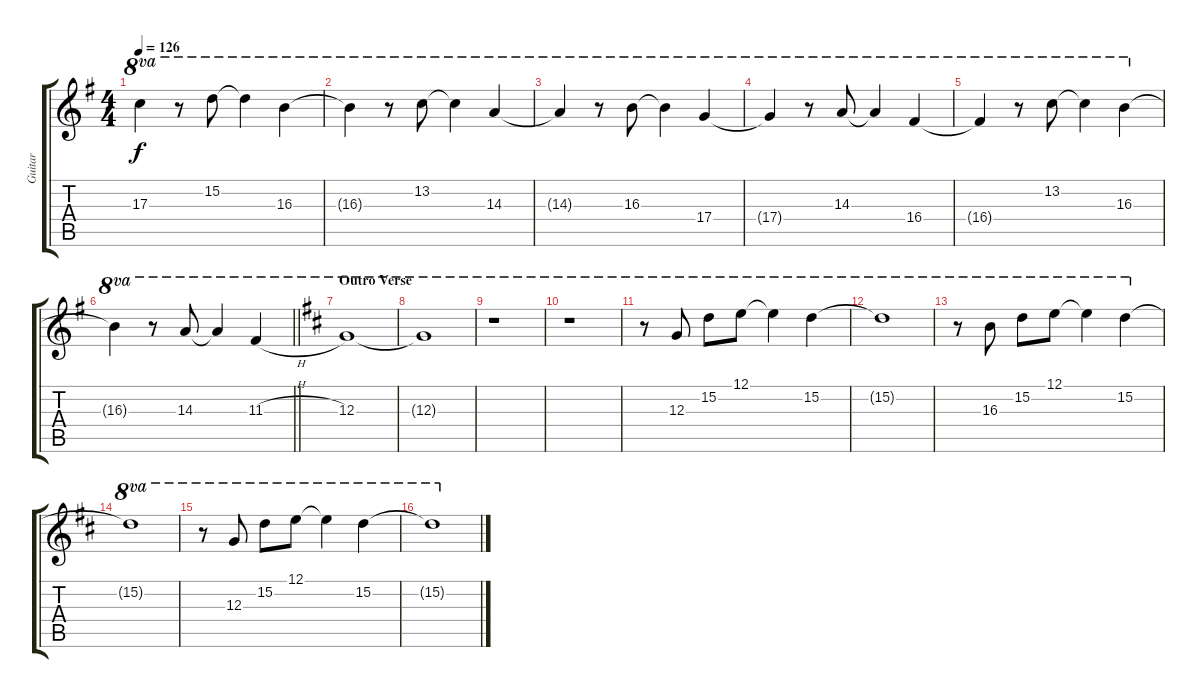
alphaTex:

\track ("Guitar" "Guitar") {instrument electricguitarjazz}
\staff {score tabs}
\tuning (E4 B3 G3 D3 A2 E2) {hide}
\ts (4 4)
\tempo 126
\clef g2
\ks eminor
17.3{t}.4{ot 8va dy f} r.8{ot 8va} 15.2.8{ot 8va} 15.2{t}.4{ot 8va} 16.3.4{ot 8va} |
16.3{t}.4{ot 8va} r.8{ot 8va} 13.2.8{ot 8va} 13.2{t}.4{ot 8va} 14.3.4{ot 8va} |
14.3{t}.4{ot 8va} r.8{ot 8va} 16.3.8{ot 8va} 16.3{t}.4{ot 8va} 17.4.4{ot 8va} |
17.4{t}.4{ot 8va} r.8{ot 8va} 14.3.8{ot 8va} 14.3{t}.4{ot 8va} 16.4.4{ot 8va} |
16.4{t}.4{ot 8va} r.8{ot 8va} 13.2.8{ot 8va} 13.2{t}.4{ot 8va} 16.3.4{ot 8va} |
\barLineRight lightlight
16.3{t}.4{ot 8va} r.8{ot 8va} 14.3.8{ot 8va} 14.3{t}.4{ot 8va} 11.3{h}.4{ot 8va} |
\section ("" "Outro Verse")
\ks bminor
12.3.1{ot 8va} |
12.3{t}.1{ot 8va} |
r.1{ot 8va} |
r.1{ot 8va} |
r.8{ot 8va} 12.3.8{ot 8va} 15.2.8{ot 8va} 12.1.8{ot 8va} 12.1{t}.4{ot 8va} 15.2.4{ot 8va} |
15.2{t}.1{ot 8va} |
r.8{ot 8va} 16.3.8{ot 8va} 15.2.8{ot 8va} 12.1.8{ot 8va} 12.1{t}.4{ot 8va} 15.2.4{ot 8va} |
15.2{t}.1{ot 8va} |
r.8{ot 8va} 12.3.8{ot 8va} 15.2.8{ot 8va} 12.1.8{ot 8va} 12.1{t}.4{ot 8va} 15.2.4{ot 8va} |
15.2{t}.1{ot 8va}
